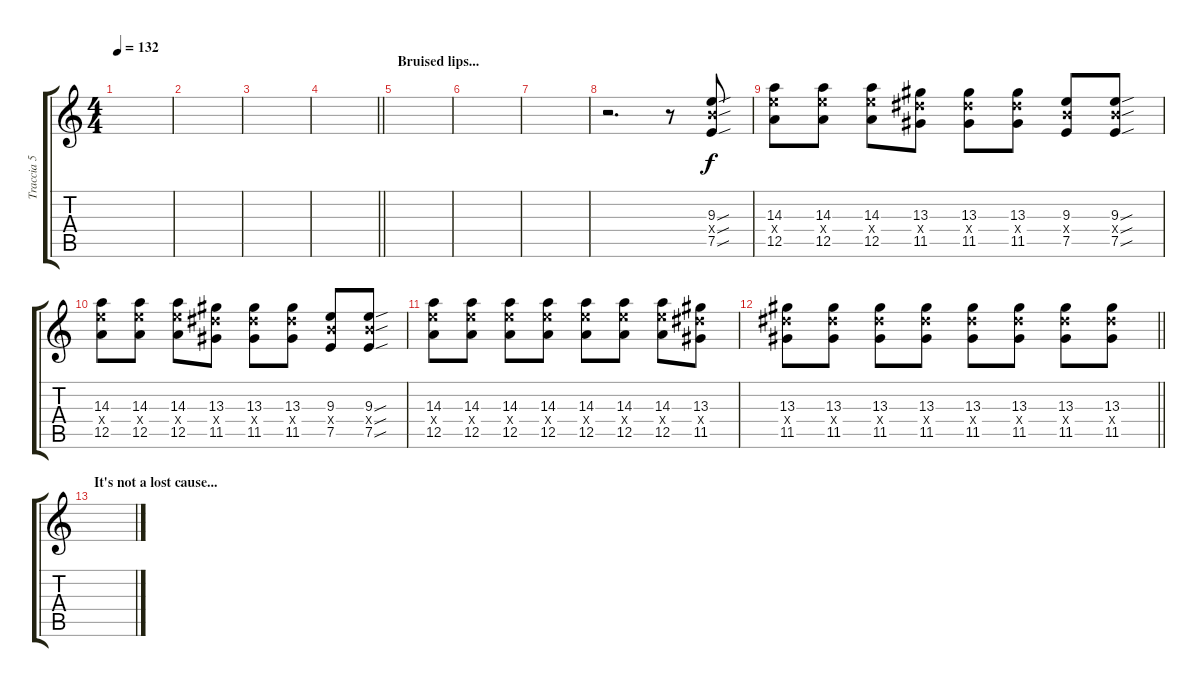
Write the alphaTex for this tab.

\track ("Traccia 5" "Traccia 5") {instrument distortionguitar}
\staff {score tabs}
\tuning (E4 B3 G3 D3 A2 E2) {hide}
\ts (4 4)
\tempo 132
\clef g2
\ks c
|
|
|
\barLineRight lightlight
|
\section ("" "Bruised lips...")
|
|
|
r.2{d} r.8 (9.3{sou} 9.4{sou x} 7.5{sou}).8 |
(14.3 14.4{x} 12.5).8 (14.3 14.4{x} 12.5).8 (14.3 14.4{x} 12.5).8 (13.3 13.4{x} 11.5).8 (13.3 13.4{x} 11.5).8 (13.3 13.4{x} 11.5).8 (9.3 9.4{x} 7.5).8 (9.3{sou} 9.4{sou x} 7.5{sou}).8 |
(14.3 14.4{x} 12.5).8 (14.3 14.4{x} 12.5).8 (14.3 14.4{x} 12.5).8 (13.3 13.4{x} 11.5).8 (13.3 13.4{x} 11.5).8 (13.3 13.4{x} 11.5).8 (9.3 9.4{x} 7.5).8 (9.3{sou} 9.4{sou x} 7.5{sou}).8 |
(14.3 14.4{x} 12.5).8 (14.3 14.4{x} 12.5).8 (14.3 14.4{x} 12.5).8 (14.3 14.4{x} 12.5).8 (14.3 14.4{x} 12.5).8 (14.3 14.4{x} 12.5).8 (14.3 14.4{x} 12.5).8 (13.3 13.4{x} 11.5).8 |
\barLineRight lightlight
(13.3 13.4{x} 11.5).8 (13.3 13.4{x} 11.5).8 (13.3 13.4{x} 11.5).8 (13.3 13.4{x} 11.5).8 (13.3 13.4{x} 11.5).8 (13.3 13.4{x} 11.5).8 (13.3 13.4{x} 11.5).8 (13.3 13.4{x} 11.5).8 |
\section ("" "It's not a lost cause...")
